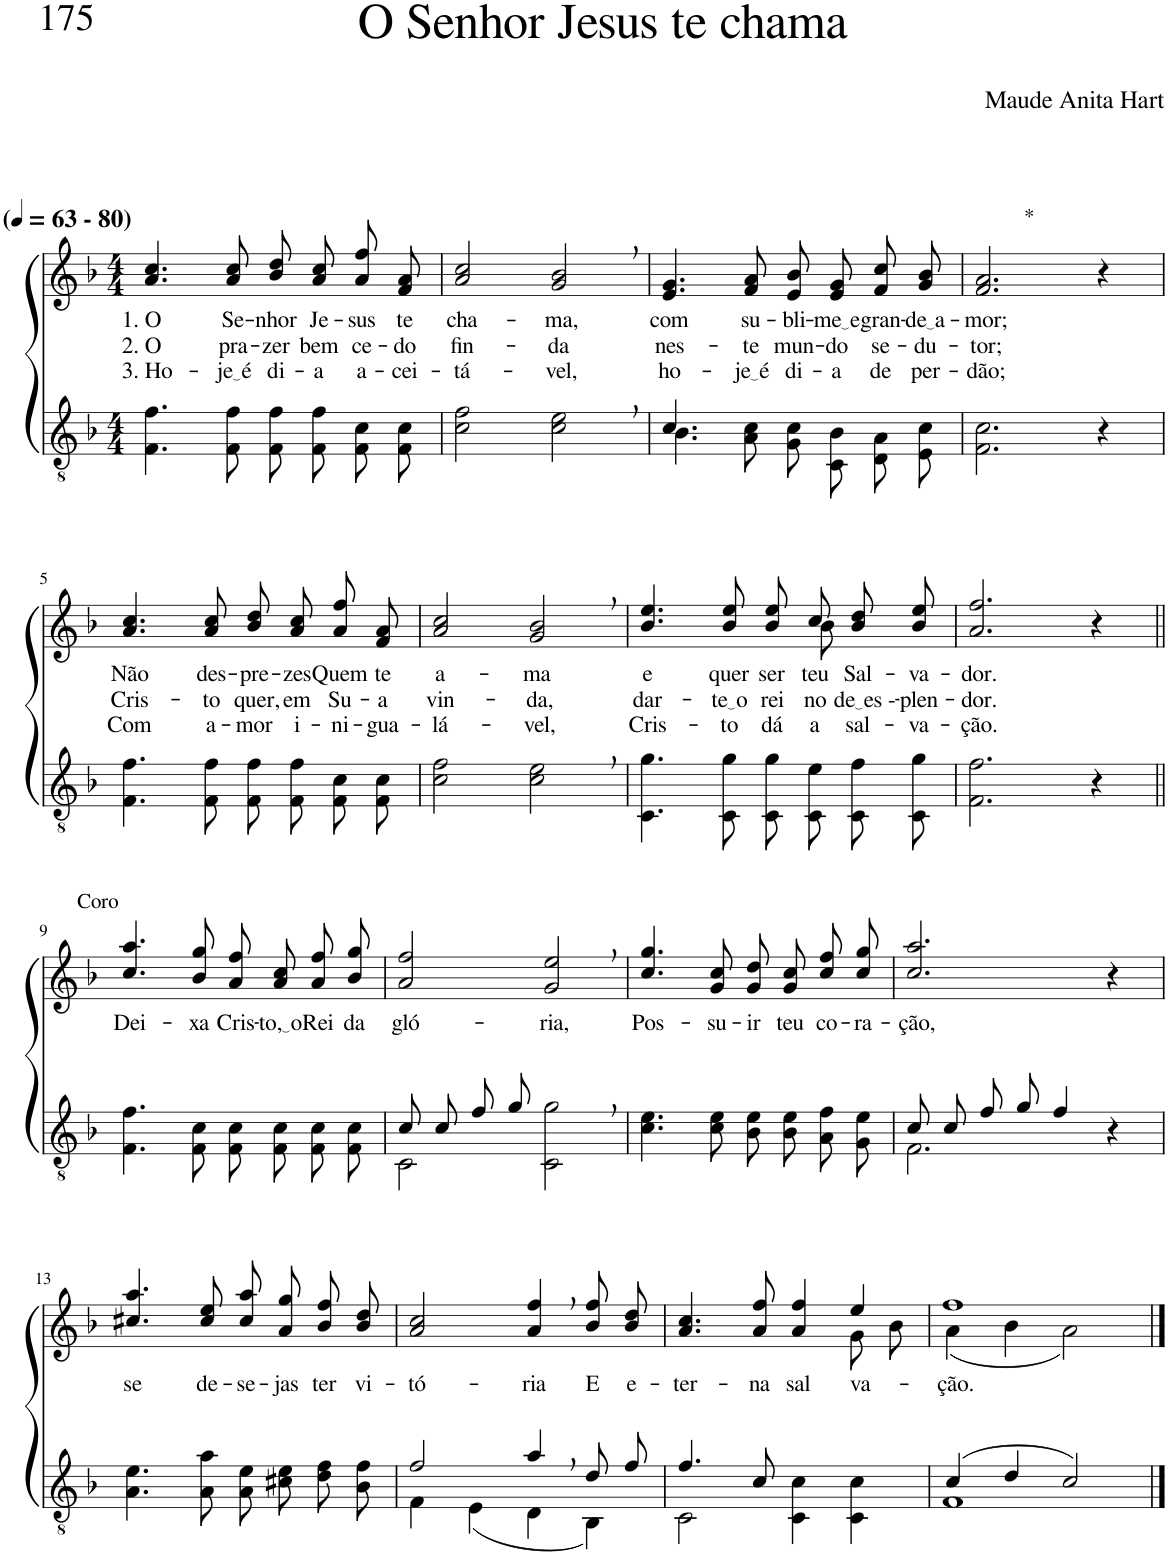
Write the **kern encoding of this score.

**kern	**kern	**text	**text	**text
*part2	*part1	*part1	*part1	*part1
*staff2	*staff1	*staff1	*staff1	*staff1
*I"Parte III e IV	*I"Parte I e II	*	*	*
*clefGv2	*clefG2	*	*	*
*Trd3c5	*Trd3c5	*	*	*
*k[b-]	*k[b-]	*	*	*
*M4/4	*M4/4	*	*	*
*MM63	*MM63	*	*	*
=1	=1	=1	=1	=1
!	!LO:TX:a:B:t=(	!	!	!
!	!LO:TX:a:B:t=- 80)	!	!	!
!	!	!LO:LY:b	!LO:LY:b	!LO:LY:b
4.F\ 4.f\	4.a/ 4.cc/	1. O	2. O	3. Ho-
!	!	!LO:LY:b	!LO:LY:b	!LO:LY:b
8F\ 8f\	8a/ 8cc/	Se-	pra-	je é
!	!	!LO:LY:b	!LO:LY:b	!LO:LY:b
8F\ 8f\L	8b-\ 8dd\L	-nhor	-zer	di-
!	!	!LO:LY:b	!LO:LY:b	!LO:LY:b
8F\ 8f\J	8a\ 8cc\J	Je-	bem	-a
!	!	!LO:LY:b	!LO:LY:b	!LO:LY:b
8F/ 8c/L	8a/ 8ff/L	-sus	ce-	a-
!	!	!LO:LY:b	!LO:LY:b	!LO:LY:b
8F/ 8c/J	8f/ 8a/J	te	-do	-cei-
=2	=2	=2	=2	=2
!	!	!LO:LY:b	!LO:LY:b	!LO:LY:b
2c\ 2f\	2a/ 2cc/	cha-	fin-	-tá-
!	!	!LO:LY:b	!LO:LY:b	!LO:LY:b
2c\, 2e\,	2g/, 2b-/,	-ma,	-da	-vel,
=3	=3	=3	=3	=3
*^	*	*	*	*
!	!	!	!LO:LY:b	!LO:LY:b	!LO:LY:b
4.c/	4.B-\	4.e/ 4.g/	com	nes-	ho-
!	!	!	!LO:LY:b	!LO:LY:b	!LO:LY:b
2ryy	8A\ 8c\	8f/ 8a/	su-	-te	je é
!	!	!	!LO:LY:b	!LO:LY:b	!LO:LY:b
.	8G/ 8c/L	8e/ 8b-/L	-bli-	mun-	di-
!	!	!	!LO:LY:b	!LO:LY:b	!LO:LY:b
.	8C/ 8B-/J	8e/ 8g/J	me e	-do	-a
!	!	!	!LO:LY:b	!LO:LY:b	!LO:LY:b
.	8D/ 8A/L	8f/ 8cc/L	gran-	se-	de
!	!	!	!LO:LY:b	!LO:LY:b	!LO:LY:b
8ryy	8E/ 8c/J	8g/ 8b-/J	de a	-du-	per-
=4	=4	=4	=4	=4	=4
!	!	!LO:TX:a:t=*	!	!	!
!	!	!	!LO:LY:b	!LO:LY:b	!LO:LY:b
*v	*v	*	*	*	*
2.F\ 2.c\	2.f/ 2.a/	-mor;	-tor;	-dão;
4r	4r	.	.	.
!!LO:LB:g=z
=5	=5	=5	=5	=5
!	!	!LO:LY:b	!LO:LY:b	!LO:LY:b
4.F\ 4.f\	4.a/ 4.cc/	Não	Cris-	Com
!	!	!LO:LY:b	!LO:LY:b	!LO:LY:b
8F\ 8f\	8a/ 8cc/	des-	-to	a-
!	!	!LO:LY:b	!LO:LY:b	!LO:LY:b
8F\ 8f\L	8b-\ 8dd\L	-pre-	quer,	-mor
!	!	!LO:LY:b	!LO:LY:b	!LO:LY:b
8F\ 8f\J	8a\ 8cc\J	-zes	em	i-
!	!	!LO:LY:b	!LO:LY:b	!LO:LY:b
8F/ 8c/L	8a/ 8ff/L	Quem	Su-	-ni-
!	!	!LO:LY:b	!LO:LY:b	!LO:LY:b
8F/ 8c/J	8f/ 8a/J	te	-a	-gua-
=6	=6	=6	=6	=6
!	!	!LO:LY:b	!LO:LY:b	!LO:LY:b
2c\ 2f\	2a/ 2cc/	a-	vin-	-lá-
!	!	!LO:LY:b	!LO:LY:b	!LO:LY:b
2c\, 2e\,	2g/, 2b-/,	-ma	-da,	-vel,
=7	=7	=7	=7	=7
!	!	!LO:LY:b	!LO:LY:b	!LO:LY:b
*	*^	*	*	*
4.C\ 4.g\	4.b-/ 4.ee/	8ryy	e	dar-	Cris-
!	!	!	!LO:LY:b	!LO:LY:b	!LO:LY:b
*	*v	*v	*	*	*
8C\ 8g\	8b-/ 8ee/	quer	te o	-to
!	!	!LO:LY:b	!LO:LY:b	!LO:LY:b
8C/ 8g/L	8b-\ 8ee\L	ser	rei-	dá
*	*^	*	*	*
!	!	!	!LO:LY:b	!LO:LY:b	!LO:LY:b
8C/ 8e/J	8cc\J	8b-\	teu	-no	a
!	!	!	!LO:LY:b	!LO:LY:b	!LO:LY:b
8C/ 8f/L	8b-\ 8dd\L	4ryy	Sal-	de es -	sal-
!	!	!	!LO:LY:b	!LO:LY:b	!LO:LY:b
8C/ 8g/J	8b-\ 8ee\J	.	-va-	-plen-	-va-
*	*v	*v	*	*	*
=8	=8	=8	=8	=8
!	!	!LO:LY:b	!LO:LY:b	!LO:LY:b
2.F\ 2.f\	2.a/ 2.ff/	-dor.	-dor.	-ção.
4r	4r	.	.	.
!!LO:LB:g=z
=9||	=9||	=9||	=9||	=9||
!	!LO:TX:a:t=Coro	!	!	!
!	!	!LO:LY:b	!	!
4.F\ 4.f\	4.cc/ 4.aa/	Dei-	.	.
!	!	!LO:LY:b	!	!
8F\ 8c\	8b-/ 8gg/	-xa	.	.
!	!	!LO:LY:b	!	!
8F/ 8c/L	8a\ 8ff\L	Cris-	.	.
!	!	!LO:LY:b	!	!
8F/ 8c/J	8a\ 8cc\J	to, o	.	.
!	!	!LO:LY:b	!	!
8F/ 8c/L	8a\ 8ff\L	Rei	.	.
!	!	!LO:LY:b	!	!
8F/ 8c/J	8b-\ 8gg\J	da	.	.
=10	=10	=10	=10	=10
*^	*	*	*	*
!	!	!	!LO:LY:b	!	!
8c/L	2C\	2a/ 2ff/	gló-	.	.
8c/J	.	.	.	.	.
8f/L	.	.	.	.	.
8g/J	.	.	.	.	.
!	!	!	!LO:LY:b	!	!
2ryy	2C\ 2g\	2g/, 2ee/,	-ria,	.	.
=11	=11	=11	=11	=11	=11
!	!	!	!LO:LY:b	!	!
*v	*v	*	*	*	*
4.c\ 4.e\	4.cc/ 4.gg/	Pos-	.	.
!	!	!LO:LY:b	!	!
8c\ 8e\	8g/ 8cc/	-su-	.	.
!	!	!LO:LY:b	!	!
8B-\ 8e\L	8g/ 8dd/L	-ir	.	.
!	!	!LO:LY:b	!	!
8B-\ 8e\J	8g/ 8cc/J	teu	.	.
!	!	!LO:LY:b	!	!
8A\ 8f\L	8cc\ 8ff\L	co-	.	.
!	!	!LO:LY:b	!	!
8G\ 8e\J	8cc\ 8gg\J	-ra-	.	.
=12	=12	=12	=12	=12
*^	*	*	*	*
!	!	!	!LO:LY:b	!	!
8c/L	2.F\	2.cc/ 2.aa/	-ção,	.	.
8c/J	.	.	.	.	.
8f/L	.	.	.	.	.
8g/J	.	.	.	.	.
4f/	.	.	.	.	.
4r	4ryy	4r	.	.	.
!!LO:LB:g=z
=13	=13	=13	=13	=13	=13
!	!	!	!LO:LY:b	!	!
*v	*v	*	*	*	*
4.A\ 4.e\	4.cc#X/ 4.aa/	se	.	.
!	!	!LO:LY:b	!	!
8A\ 8a\	8cc#/ 8ee/	de-	.	.
!	!	!LO:LY:b	!	!
8A\ 8e\L	8cc#\ 8aa\L	-se-	.	.
!	!	!LO:LY:b	!	!
8c#X\ 8e\J	8a\ 8gg\J	-jas	.	.
!	!	!LO:LY:b	!	!
8d\ 8f\L	8b-\ 8ff\L	ter	.	.
!	!	!LO:LY:b	!	!
8B-\ 8f\J	8b-\ 8dd\J	vi-	.	.
=14	=14	=14	=14	=14
*^	*	*	*	*
!	!	!	!LO:LY:b	!	!
2f/	4F\	2a/ 2cc/	-tó-	.	.
.	(4E\	.	.	.	.
!	!	!	!LO:LY:b	!	!
4a,/	4D\	4a/, 4ff/,	-ria	.	.
!	!	!	!LO:LY:b	!	!
8d/L	4BB-\)	8b-\ 8ff\L	E	.	.
!	!	!	!LO:LY:b	!	!
8f/J	.	8b-\ 8dd\J	e-	.	.
=15	=15	=15	=15	=15	=15
!	!	!	!LO:LY:b	!	!
*	*	*^	*	*	*
4.f/	2C\	4.a/ 4.cc/	2.ryy	-ter-	.	.
!	!	!	!	!LO:LY:b	!	!
8c/	.	8a/ 8ff/	.	-na	.	.
!	!	!	!	!LO:LY:b	!	!
2ryy	4C\ 4c\	4a/ 4ff/	.	sal-	.	.
!	!	!	!	!LO:LY:b	!	!
.	4C\ 4c\	4ee/	8g\L	-va-	.	.
.	.	.	8b-\J	.	.	.
=16	=16	=16	=16	=16	=16	=16
!	!	!	!	!LO:LY:b	!	!
(4c/	1F	1ff	(4a\	-ção.	.	.
4d/	.	.	4b-\	.	.	.
2c/)	.	.	2a\)	.	.	.
*v	*v	*	*	*	*	*
*	*v	*v	*	*	*
==	==	==	==	==
*-	*-	*-	*-	*-
